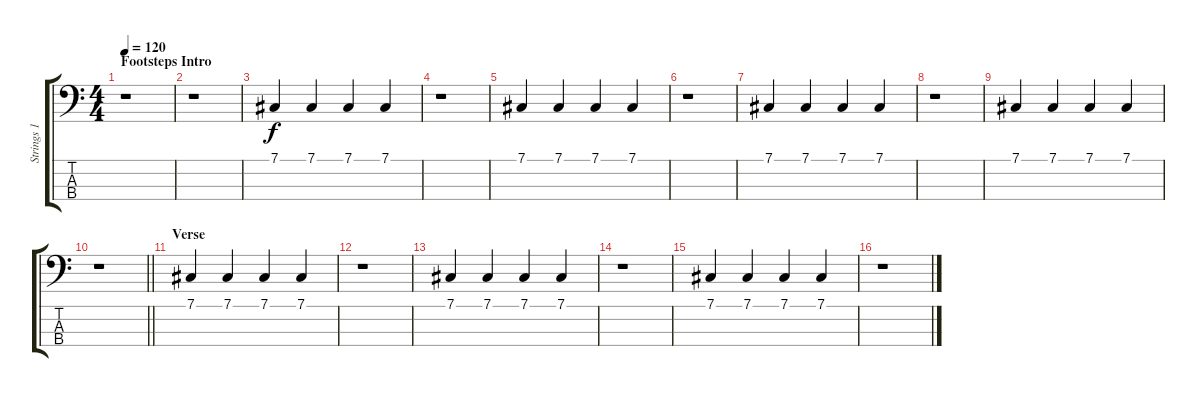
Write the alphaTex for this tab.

\track ("Strings 1 " "Strings 1 ") {instrument pizzicatostrings}
\staff {score tabs}
\tuning (Gb2 Db2 Ab1 Eb1) {hide}
\ts (4 4)
\section ("" "Footsteps Intro")
\tempo 120
\clef f4
\ks c
r.1{dy f instrument pizzicatostrings} |
r.1 |
7.1.4 7.1.4 7.1.4 7.1.4 |
r.1 |
7.1.4 7.1.4 7.1.4 7.1.4 |
r.1 |
7.1.4 7.1.4 7.1.4 7.1.4 |
r.1 |
7.1.4 7.1.4 7.1.4 7.1.4 |
\barLineRight lightlight
r.1 |
\section ("" "Verse")
7.1.4 7.1.4 7.1.4 7.1.4 |
r.1 |
7.1.4 7.1.4 7.1.4 7.1.4 |
r.1 |
7.1.4 7.1.4 7.1.4 7.1.4 |
r.1
